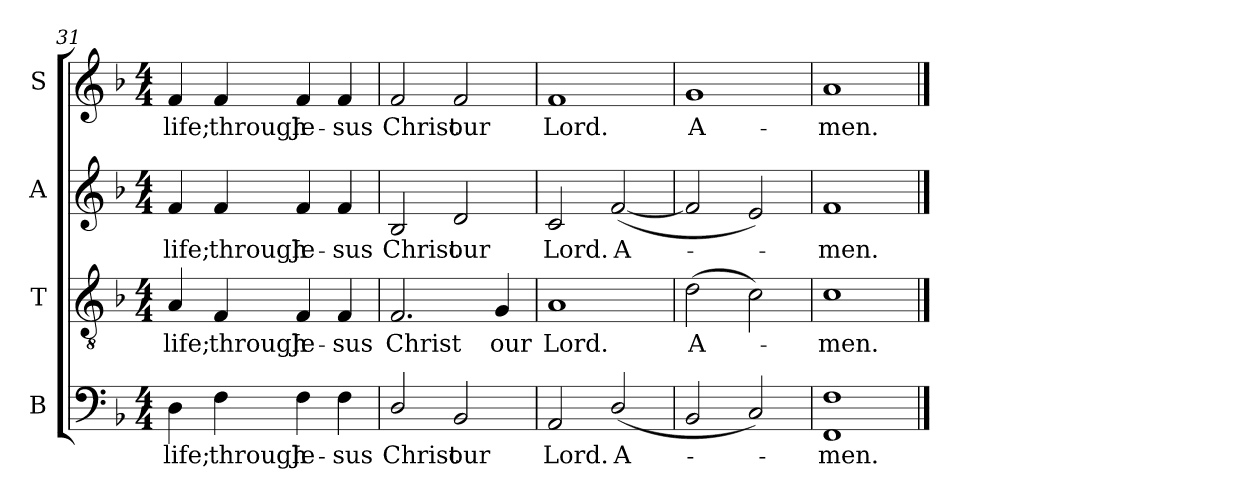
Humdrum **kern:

**kern	**text	**kern	**text	**kern	**text	**kern	**text
*part4	*part4	*part3	*part3	*part2	*part2	*part1	*part1
*staff4	*staff4	*staff3	*staff3	*staff2	*staff2	*staff1	*staff1
*I"B	*	*I"T	*	*I"A	*	*I"S	*
*I'B.	*	*I'T.	*	*I'A.	*	*I'S.	*
!!LO:LB:g=z
*clefF4	*	*clefGv2	*	*clefG2	*	*clefG2	*
*	*	*ITrd7c12	*	*	*	*	*
*k[b-]	*	*k[b-]	*	*k[b-]	*	*k[b-]	*
*F:	*	*F:	*	*F:	*	*F:	*
*M4/4	*	*M4/4	*	*M4/4	*	*M4/4	*
=31	=31	=31	=31	=31	=31	=31	=31
!	!LO:LY:b:color=#000000	!	!	!	!	!	!
!	!	!	!LO:LY:b:color=#000000	!	!	!	!
!	!	!	!	!	!LO:LY:b:color=#000000	!	!
!	!	!	!	!	!	!	!LO:LY:b:color=#000000
4Di\	life;	4AAi/	life;	4fi/	life;	4fi/	life;
!	!LO:LY:b:color=#000000	!	!	!	!	!	!
!	!	!	!LO:LY:b:color=#000000	!	!	!	!
!	!	!	!	!	!LO:LY:b:color=#000000	!	!
!	!	!	!	!	!	!	!LO:LY:b:color=#000000
4Fi\	through	4FFi/	through	4fi/	through	4fi/	through
!	!LO:LY:b:color=#000000	!	!	!	!	!	!
!	!	!	!LO:LY:b:color=#000000	!	!	!	!
!	!	!	!	!	!LO:LY:b:color=#000000	!	!
!	!	!	!	!	!	!	!LO:LY:b:color=#000000
4Fi\	Je-	4FFi/	Je-	4fi/	Je-	4fi/	Je-
!	!LO:LY:b:color=#000000	!	!	!	!	!	!
!	!	!	!LO:LY:b:color=#000000	!	!	!	!
!	!	!	!	!	!LO:LY:b:color=#000000	!	!
!	!	!	!	!	!	!	!LO:LY:b:color=#000000
4Fi\	-sus	4FFi/	-sus	4fi/	-sus	4fi/	-sus
=32	=32	=32	=32	=32	=32	=32	=32
!	!LO:LY:b:color=#000000	!	!	!	!	!	!
!	!	!	!LO:LY:b:color=#000000	!	!	!	!
!	!	!	!	!	!LO:LY:b:color=#000000	!	!
!	!	!	!	!	!	!	!LO:LY:b:color=#000000
2Di/	Christ	2.FFi/	Christ	2B-i/	Christ	2fi/	Christ
!	!LO:LY:b:color=#000000	!	!	!	!	!	!
!	!	!	!	!	!LO:LY:b:color=#000000	!	!
!	!	!	!	!	!	!	!LO:LY:b:color=#000000
2BB-i/	our	.	.	2di/	our	2fi/	our
!	!	!	!LO:LY:b:color=#000000	!	!	!	!
.	.	4GGi/	our	.	.	.	.
=33	=33	=33	=33	=33	=33	=33	=33
!	!LO:LY:b:color=#000000	!	!	!	!	!	!
!	!	!	!LO:LY:b:color=#000000	!	!	!	!
!	!	!	!	!	!LO:LY:b:color=#000000	!	!
!	!	!	!	!	!	!	!LO:LY:b:color=#000000
2AAi/	Lord.	1AAi	Lord.	2ci/	Lord.	1fi	Lord.
!	!LO:LY:b:color=#000000	!	!	!	!	!	!
!	!	!	!	!	!LO:LY:b:color=#000000	!	!
(2Di/	A-	.	.	([2fi/	A-	.	.
=34	=34	=34	=34	=34	=34	=34	=34
!	!	!	!LO:LY:b:color=#000000	!	!	!	!
!	!	!	!	!	!	!	!LO:LY:b:color=#000000
2BB-i/	.	(2Di\	A-	2fi/]	.	1gi	A-
2Ci/)	.	2Ci\)	.	2ei/)	.	.	.
=35	=35	=35	=35	=35	=35	=35	=35
!	!LO:LY:b:color=#000000	!	!	!	!	!	!
!	!	!	!LO:LY:b:color=#000000	!	!	!	!
!	!	!	!	!	!LO:LY:b:color=#000000	!	!
!	!	!	!	!	!	!	!LO:LY:b:color=#000000
1FFi 1Fi	-men.	1Ci	-men.	1fi	-men.	1ai	-men.
==	==	==	==	==	==	==	==
*-	*-	*-	*-	*-	*-	*-	*-
